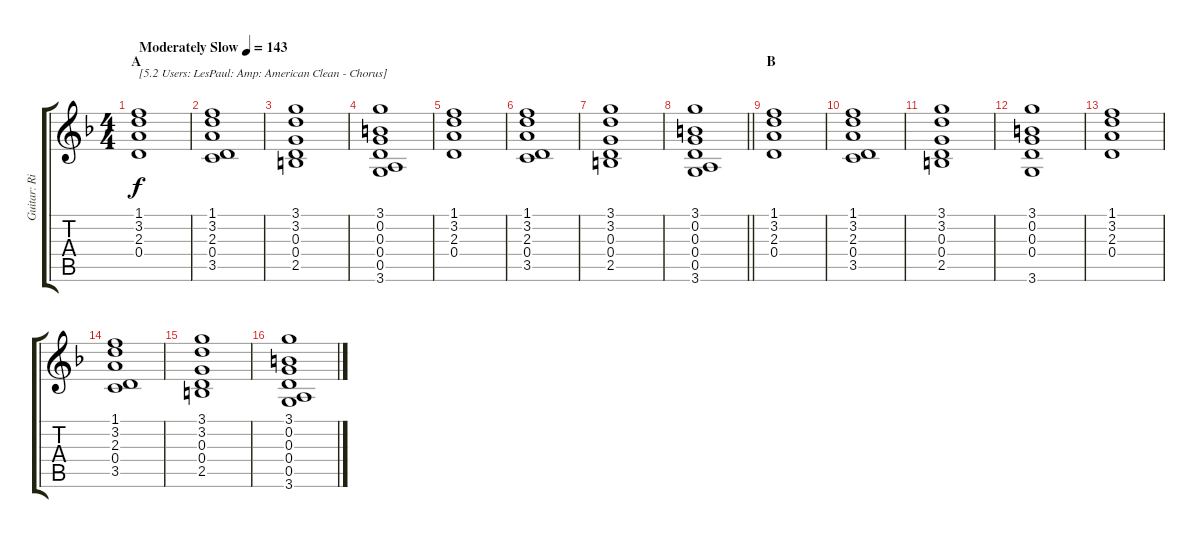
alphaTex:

\track ("Guitar: Rik" "Guitar: Ri") {instrument electricguitarclean}
\staff {score tabs}
\tuning (E4 B3 G3 D3 A2 E2) {hide}
\ts (4 4)
\section ("" "A")
\tempo (143 "Moderately Slow")
\tempo 140
\tempo (143 "Moderately Slow")
\clef g2
\ks f
(1.1 3.2 2.3 0.4).1{txt "[5.2 Users: LesPaul: Amp: American Clean - Chorus]" dy f instrument electricguitarclean} |
(1.1 3.2 2.3 0.4 3.5).1 |
(3.1 3.2 0.3 0.4 2.5).1 |
(3.1 0.2 0.3 0.4 0.5 3.6).1 |
(1.1 3.2 2.3 0.4).1 |
(1.1 3.2 2.3 0.4 3.5).1 |
(3.1 3.2 0.3 0.4 2.5).1 |
\barLineRight lightlight
(3.1 0.2 0.3 0.4 0.5 3.6).1 |
\section ("" "B")
(1.1 3.2 2.3 0.4).1 |
(1.1 3.2 2.3 0.4 3.5).1 |
(3.1 3.2 0.3 0.4 2.5).1 |
(3.1 0.2 0.3 0.4 3.6).1 |
(1.1 3.2 2.3 0.4).1 |
(1.1 3.2 2.3 0.4 3.5).1 |
(3.1 3.2 0.3 0.4 2.5).1 |
(3.1 0.2 0.3 0.4 0.5 3.6).1
